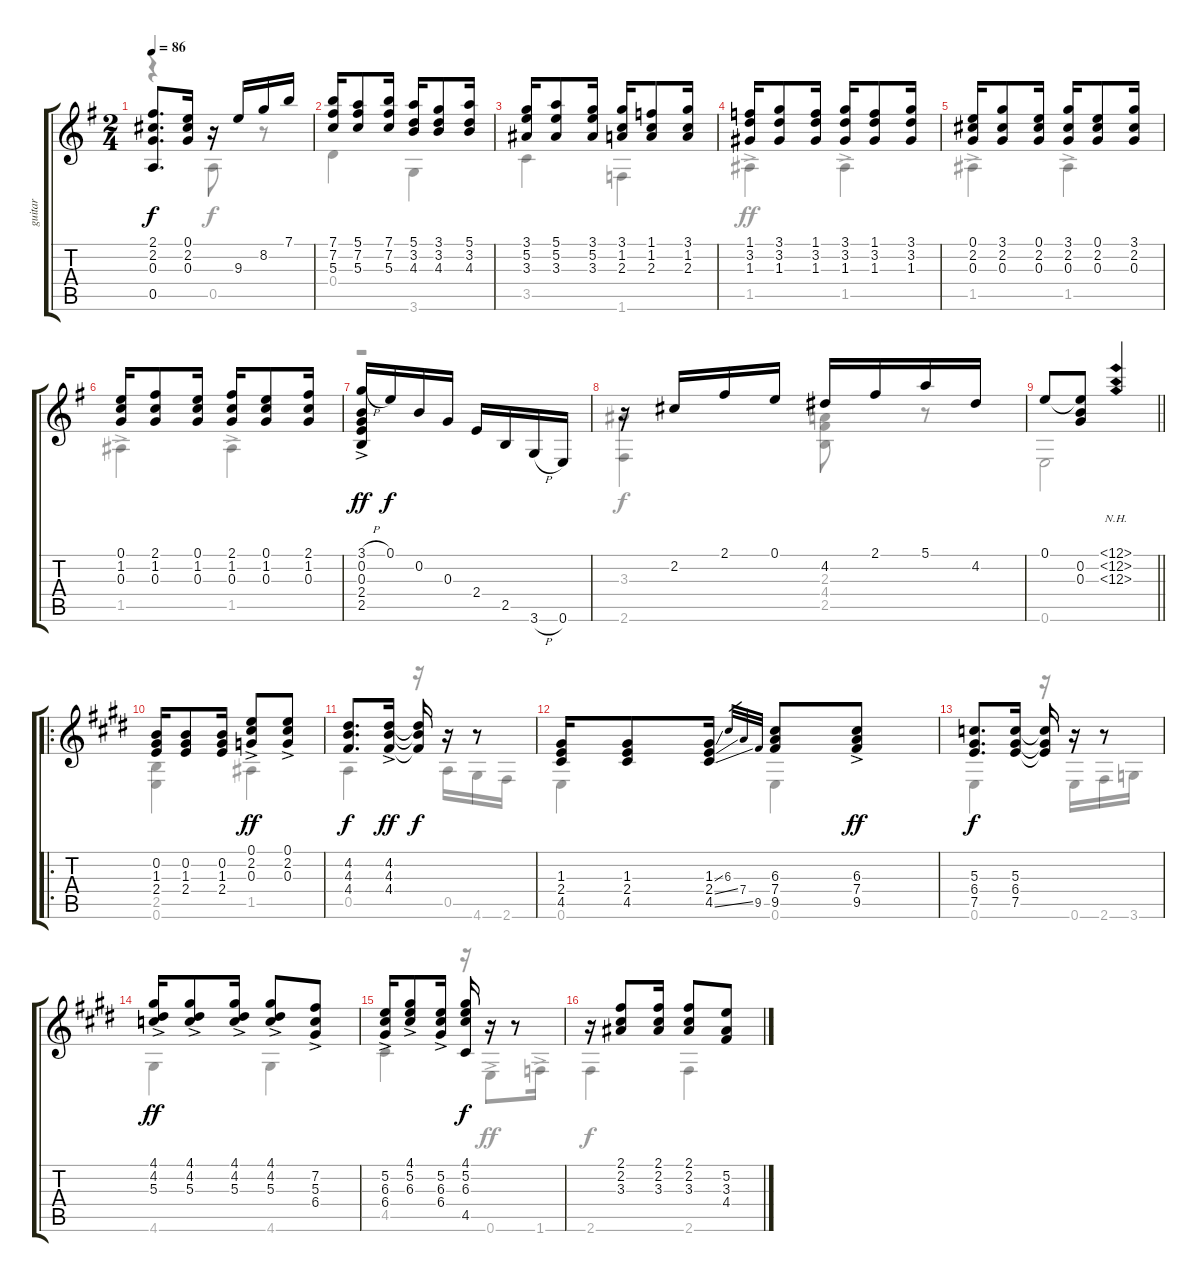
\track ("guitar" "guitar") {instrument acousticguitarnylon}
\staff {score tabs}
\tuning (E4 B3 G3 D3 A2 E2) {hide}
\voice
\ts (2 4)
\tempo 86
\clef g2
\ks g
(2.1 2.2 0.3 0.5).8{d dy f} (0.1 2.2 0.3).16 r.16 9.3.16 8.2.16 7.1.16 |
(7.1 7.2 5.3).16 (5.1 7.2 5.3).8 (7.1 7.2 5.3).16 (5.1 3.2 4.3).16 (3.1 3.2 4.3).8 (5.1 3.2 4.3).16 |
(3.1 5.2 3.3).16 (5.1 5.2 3.3).8 (3.1 5.2 3.3).16 (3.1 1.2 2.3).16 (1.1 1.2 2.3).8 (3.1 1.2 2.3).16 |
(1.1 3.2 1.3).16 (3.1 3.2 1.3).8 (1.1 3.2 1.3).16 (3.1 3.2 1.3).16 (1.1 3.2 1.3).8 (3.1 3.2 1.3).16 |
(0.1 2.2 0.3).16 (3.1 2.2 0.3).8 (0.1 2.2 0.3).16 (3.1 2.2 0.3).16 (0.1 2.2 0.3).8 (3.1 2.2 0.3).16 |
(0.1 1.2 0.3).16 (2.1 1.2 0.3).8 (0.1 1.2 0.3).16 (2.1 1.2 0.3).16 (0.1 1.2 0.3).8 (2.1 1.2 0.3).16 |
(3.1{h ac} 0.2{ac} 0.3{ac} 2.4{ac} 2.5{ac}).16{dy ff} 0.1.16{dy f} 0.2.16 0.3.16 2.4.16 2.5.16 3.6{h}.16 0.6.16 |
r.16 2.2.16 2.1.16 0.1.16 4.2.16 2.1.16 5.1.16 4.2.16 |
\barLineRight lightlight
0.1.8 (0.1{t} 0.2 0.3).8 (12.1{nh} 12.2{nh} 12.3{nh}).4 |
\ro
\ks e
(0.2 1.3 2.4).16 (0.2 1.3 2.4).8 (0.2 1.3 2.4).16 (0.1{ac} 2.2{ac} 0.3{ac}).8{dy ff} (0.1{ac} 2.2{ac} 0.3{ac}).8 |
\ks c#minor
(4.2 4.3 4.4).8{d dy f} (4.2{ac} 4.3{ac} 4.4{ac}).16{dy ff} (4.2{t} 4.3{t} 4.4{t}).16{dy f} r.16 r.8 |
(1.3 2.4 4.5).16 (1.3 2.4 4.5).8 (1.3{ss} 2.4{ss} 4.5{ss}).16 6.3.32{gr} 7.4.32{gr} 9.5.32{gr} (6.3 7.4 9.5).8 (6.3{ac} 7.4{ac} 9.5{ac}).8{dy ff} |
(5.3 6.4 7.5).8{d dy f} (5.3 6.4 7.5).16 (5.3{t} 6.4{t} 7.5{t}).16 r.16 r.8 |
\ks e
(4.1{ac} 4.2{ac} 5.3{ac}).16{dy ff} (4.1{ac} 4.2{ac} 5.3{ac}).8 (4.1{ac} 4.2{ac} 5.3{ac}).16 (4.1{ac} 4.2{ac} 5.3{ac}).8 (7.2{ac} 5.3{ac} 6.4{ac}).8 |
\ks c#minor
(5.2{ac} 6.3{ac} 6.4{ac}).16 (4.1{ac} 5.2{ac} 6.3{ac}).8 (5.2{ac} 6.3{ac} 6.4{ac}).16 (4.1 5.2 6.3 4.5).16{dy f} r.16 r.8 |
r.16 (2.1 2.2 3.3).8 (2.1 2.2 3.3).16 (2.1 2.2 3.3).8 (5.2 3.3 4.4).8
\voice
\clef g2
\ottava regular
\simile none
\ks g
r.4{dy f} 0.5.8 r.8 |
0.4.4 3.6.4 |
3.5.4 1.6.4 |
1.5{ac}.4{dy ff} 1.5{ac}.4 |
1.5{ac}.4 1.5{ac}.4 |
1.5{ac}.4 1.5{ac}.4 |
r.1 |
(3.3 2.6).4{dy f} (2.3 4.4 2.5).8 r.8 |
\barLineRight lightlight
0.6.2 |
\ks e
(2.5 0.6).4 1.5.4 |
\ks c#minor
0.5.4 r.16 0.5.16 4.6.16 2.6.16 |
0.6.4 0.6.4 |
0.6.4 r.16 0.6.16 2.6.16 3.6.16 |
\ks e
4.6.4 4.6.4 |
\ks c#minor
4.5.4 r.16 0.6{ac}.8{dy ff} 1.6{ac}.16 |
2.6.4{dy f} 2.6.4
